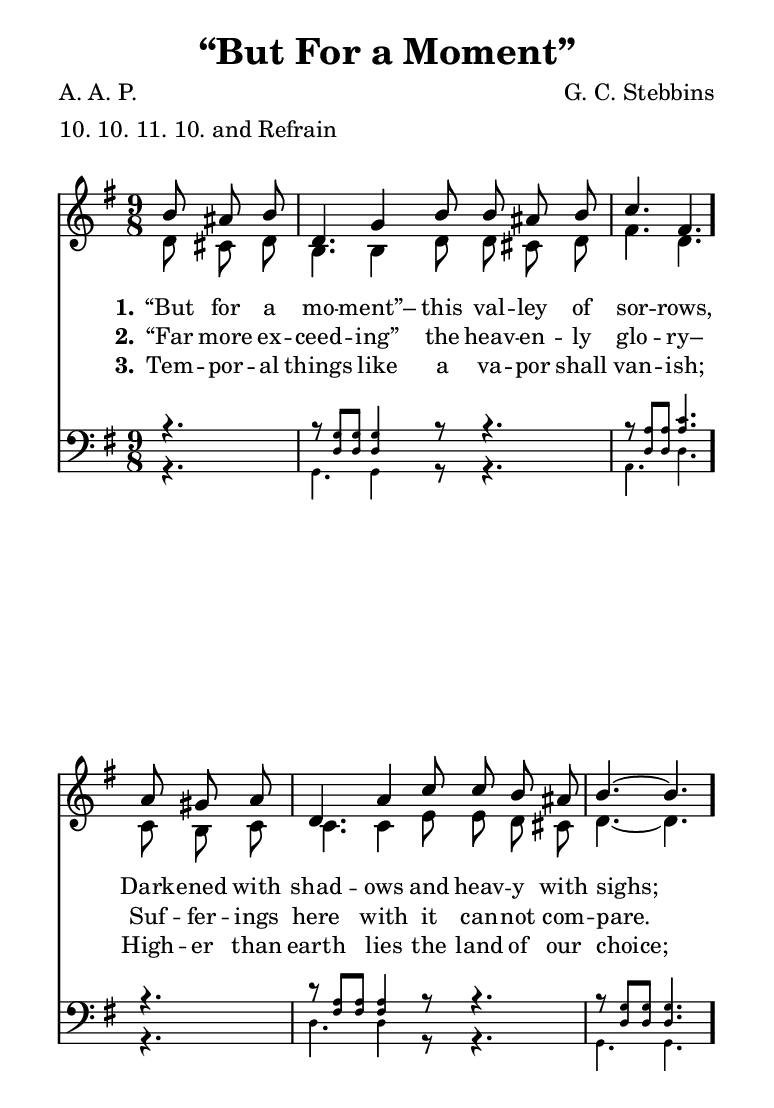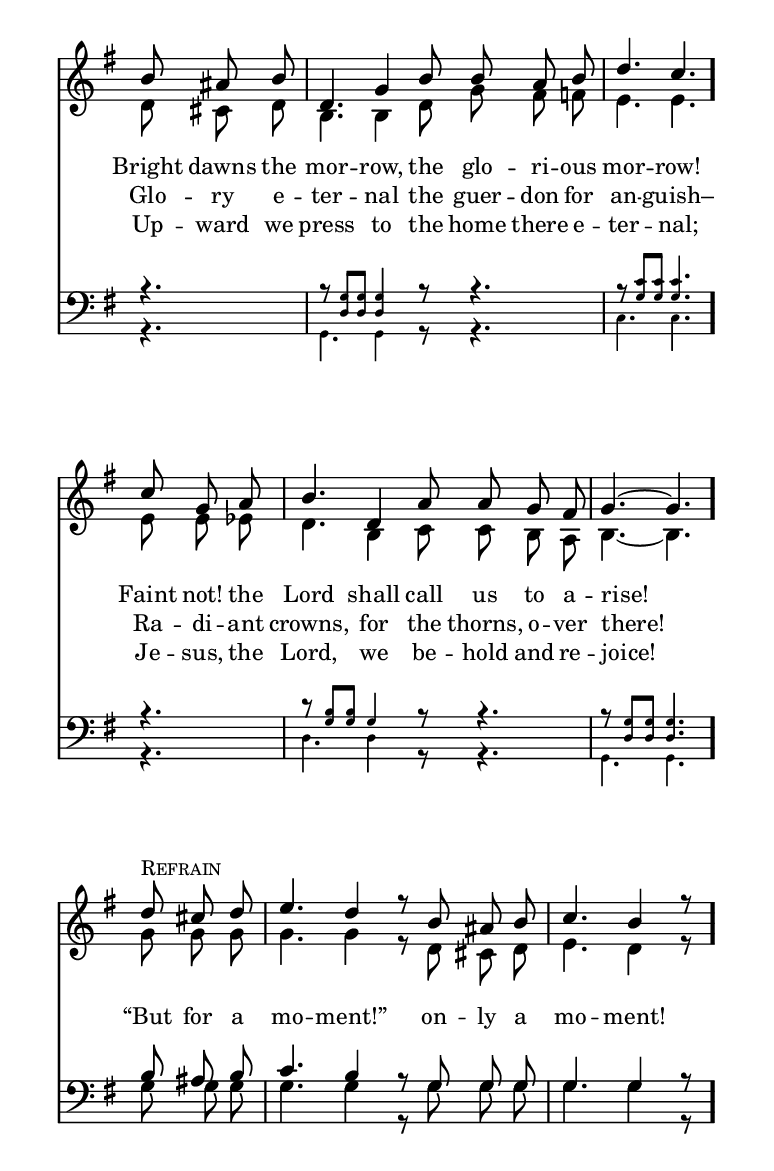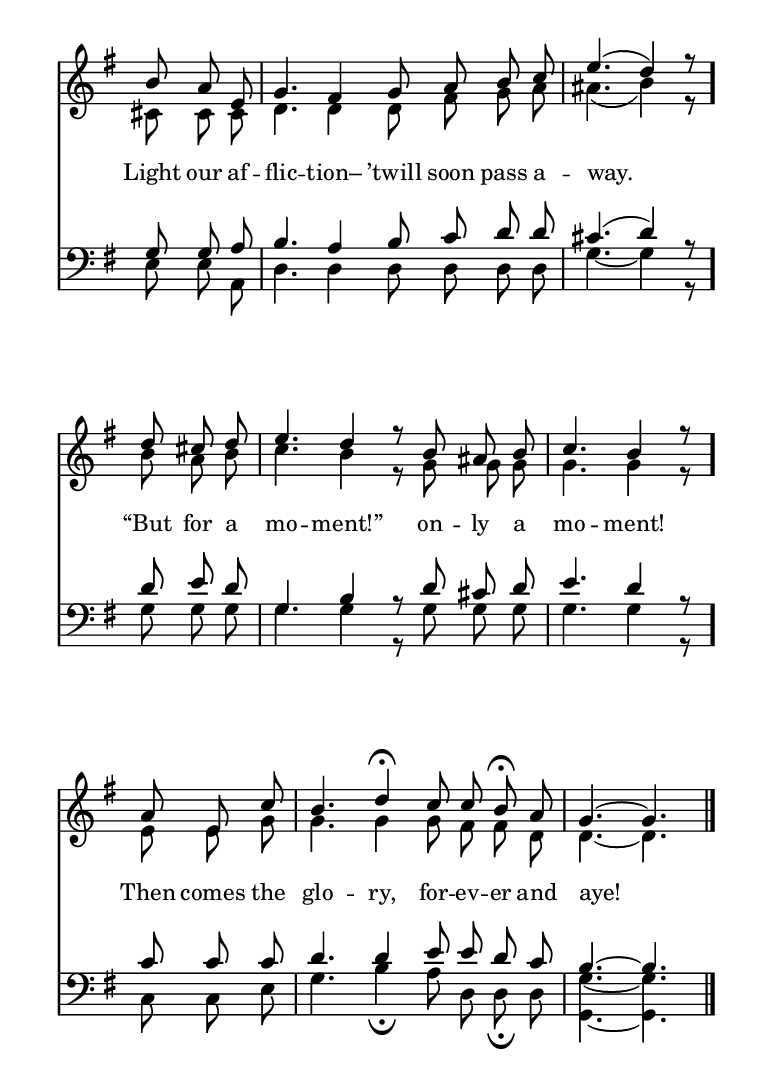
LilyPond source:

\include "common/global.ily"
\paper {
  \include "common/paper.ily"
  ragged-last-bottom = ##t
  page-count = #(cond (is-eogsized 2) (#t #f))
}

\header{
  hymnnumber = "207"
  title = "“But For a Moment”"
  tunename = ""
  meter = "10. 10. 11. 10. and Refrain"
  poet = "A. A. P."
  composer = "G. C. Stebbins"
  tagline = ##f
}

ta = { \tempo 4=80 }
tb = { \tempo 4=40 }

global = {
  \include "common/overrides.ily"
  \override Staff.TimeSignature.style = #'()
  \time 9/8
  \override Score.MetronomeMark.transparent = ##t % hide all fermata changes too
  \ta
  \key g \major
  \partial 4.
  \autoBeamOff
}

smallNotes = \override NoteHead.font-size = #-4
normalNotes = \override NoteHead.font-size = #0
smallNote = \once \smallNotes

patternA = { c8 c c | c4. c4 c8 c c c | c4. c }
patternB = { c8 c c | c4. c4 c8 c c c | c4. ~ c }
patternC = { c8 c c | c4. c4 r8 c c c | c4. c4 c8 }
patternD = { c8 c c | c4. c4 c8 c c c | c4. c4 c8 }

notesSoprano = {
\global
\relative c'' {

  \changePitch \patternA { b ais b d, g b b ais b | c fis, }
  \changePitch \patternB { a gis a | d, a' c c b ais | b b }
  \changePitch \patternA { b ais b | d, g b b a b | d c }
  \changePitch \patternB { c g a | b d, a' a g fis | g g }

  << s^\markup { \small \caps "Refrain" }
  \changePitch \patternC { d' cis d | e d b ais b | c b r } >>
  \changePitch \patternD { b a e | g fis g a b c | e( d) r }
  \changePitch \patternC { d cis d | e d b ais b | c b r }
  \changePitch \patternA { a e c' | b \tb d\fermata \ta c c \tb b\fermata \ta a | g ~ g }

  \bar "|."

}
}

notesAlto = {
\global
\relative e' {

  \changePitch \patternA { d cis d | b b d d cis d | fis d }
  \changePitch \patternB { c b c | c c e e d cis | d d }
  \changePitch \patternA { d cis d | b b d g fis f | e e }
  \changePitch \patternB { e e ees | d b c c b a | b b }

  \changePitch \patternC { g' g g | g g d cis d | e d r }
  \changePitch \patternD { cis cis cis | d d d fis g a | ais( b) r }
  \changePitch \patternC { b ais b | c b g g g | g g r }
  \changePitch \patternA { e e g | g g g fis fis d | d ~ d }

}
}

notesTenor = {
\global
\relative a {

  \smallNotes
  r4. | r8 <g d>[ <g d>] <g d>4 r8 r4. | r8 <a d,>[ <a d,>] <c a>4.
  r4. | r8 <a fis>[ <a fis>] <a fis>4 r8 r4. | r8 <g d>[ <g d>] <g d>4.
  r4. | r8 <g d>[ <g d>] <g d>4 r8 r4. | r8 <c g>[ <c g>] <c g>4.
  r4. | r8 <b g>[ <b g>] g4 r8 r4. | r8 <g d>[ <g d>] <g d>4.

  \normalNotes
  \changePitch \patternC { b ais b | c b g g g | g g r }
  \changePitch \patternD { g g a | b a b c d d | cis( d) r }
  %\changePitch \patternC { d e d | <g, \smallNote e'> <b \smallNote d> d cis d | e d r }
  \changePitch \patternC { d e d | g, b d cis d | e d r } % TODO small notes in chords -- how ?
  \changePitch \patternA { c c c | d d e e d c | b ~ b }

}
}

notesBass = {
\global
\relative f, {

  \smallNotes
  r4. | g4. g4 r8 r4. | a4. d4.
  r4. | d4. d4 r8 r4. | g,4. g4.
  r4. | g4. g4 r8 r4. | c4. c4.
  r4. | d4. d4 r8 r4. | g,4. g4.

  \normalNotes
  \changePitch \patternC { g' g g | g g g g g | g g r }
  \changePitch \patternD { e e a, | d d d d d d | g ~ g r }
  \changePitch \patternC { g g g | g g g g g | g g r }
  \changePitch \patternA { c, c e | g b\fermata a d, d\fermata d | < g g, > ~ < g g, > }

}
}

Refrain = \lyricmode {

“But for a mo -- ment!” on -- ly a mo -- ment! \bar "."
Light our af -- flic -- tion– ’twill soon pass a -- way. \bar "."
“But for a mo -- ment!” on -- ly a mo -- ment! \bar "."
Then comes the glo -- ry, for -- ev -- er and aye! \bar "."

}

wordsA = \lyricmode {
\set stanza = "1."

“But for a mo -- ment”– this val -- ley of sor -- rows, \bar "."
Dark -- ened with shad -- ows and heav -- y with sighs; \bar "."
Bright dawns the mor -- row, the glo -- ri -- ous mor -- row! \bar "."
Faint not! the Lord shall call us to a -- rise! \bar "."

}

wordsB = \lyricmode {
\set stanza = "2."

“Far more ex -- ceed -- ing” the heav -- en -- ly glo -- ry–
Suf -- fer -- ings here with it can -- not com -- pare.
Glo -- ry e -- ter -- nal the guer -- don for an -- guish–
Ra -- di -- ant crowns, for the thorns, o -- ver there!

\Refrain

}

wordsC = \lyricmode {
\set stanza = "3."

Tem -- por -- al things like a va -- por shall van -- ish;
High -- er than earth lies the land of our choice;
Up -- ward we press to the home there e -- ter -- nal;
Je -- sus, the Lord, we be -- hold and re -- joice!

}

\score {
  \context ChoirStaff <<
    \context Staff = upper <<
      \set ChoirStaff.systemStartDelimiter = #'SystemStartBar
      \context Voice  = sopranos { \voiceOne << \notesSoprano >> }
      \context Voice  = altos { \voiceTwo << \notesAlto >> }
      \context Lyrics = one   \lyricsto sopranos \wordsA
      \context Lyrics = two   \lyricsto sopranos \wordsB
      \context Lyrics = three \lyricsto sopranos \wordsC
    >>
    \context Staff = men <<
      \clef bass
      \context Voice  = tenors { \voiceOne << \notesTenor >> }
      \context Voice  = basses { \voiceTwo << \notesBass >> }
    >>
  >>
  \layout {
    \include "common/layout.ily"
  }
  \midi{
    \include "common/midi.ily"
  }
}

\version "2.18.2"  % necessary for upgrading to future LilyPond versions.

% vi:set et ts=2 sw=2 ai nocindent syntax=lilypond:
